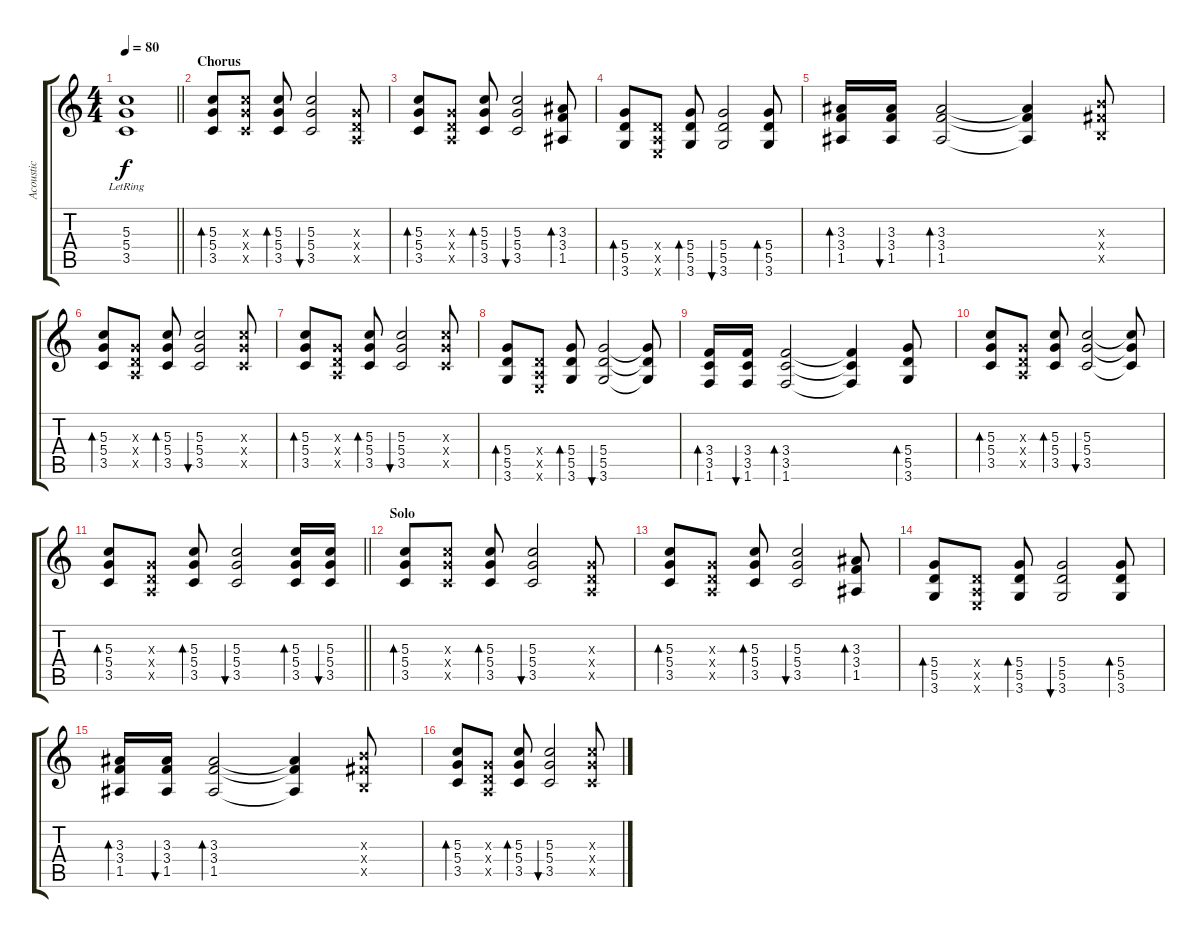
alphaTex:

\track ("Acoustic" "Acoustic") {instrument acousticguitarsteel}
\staff {score tabs}
\tuning (E4 B3 G3 D3 A2 E2) {hide}
\ts (4 4)
\tempo 80
\clef g2
\barLineRight lightlight
\ks c
(5.3{lr} 5.4{lr} 3.5{lr}).1{dy f} |
\section ("" "Chorus")
(5.3 5.4 3.5).8{bd 120} (5.3{x} 5.4{x} 3.5{x}).8 (5.3 5.4 3.5).8{bd 120} (5.3 5.4 3.5).2{bu 120} (0.3{x} 0.4{x} 0.5{x}).8 |
(5.3 5.4 3.5).8{bd 120} (0.3{x} 0.4{x} 0.5{x}).8 (5.3 5.4 3.5).8{bd 120} (5.3 5.4 3.5).2{bu 120} (3.3 3.4 1.5).8{bd 120} |
(5.4 5.5 3.6).8{bd 120} (0.4{x} 0.5{x} 0.6{x}).8 (5.4 5.5 3.6).8{bd 120} (5.4 5.5 3.6).2{bu 120} (5.4 5.5 3.6).8{bd 120} |
(3.3 3.4 1.5).16{bd 120} (3.3 3.4 1.5).16{bu 120} (3.3 3.4 1.5).2{bd 120} (3.3{t} 3.4{t} 1.5{t}).4 (4.3{x} 4.4{x} 2.5{x}).8 |
(5.3 5.4 3.5).8{bd 240} (0.3{x} 0.4{x} 0.5{x}).8 (5.3 5.4 3.5).8{bd 240} (5.3 5.4 3.5).2{bu 240} (5.3{x} 5.4{x} 3.5{x}).8 |
(5.3 5.4 3.5).8{bd 120} (0.3{x} 0.4{x} 0.5{x}).8 (5.3 5.4 3.5).8{bd 120} (5.3 5.4 3.5).2{bu 120} (5.3{x} 5.4{x} 3.5{x}).8 |
(5.4 5.5 3.6).8{bd 120} (0.4{x} 0.5{x} 0.6{x}).8 (5.4 5.5 3.6).8{bd 120} (5.4 5.5 3.6).2{bu 120} (5.4{t} 5.5{t} 3.6{t}).8 |
(3.4 3.5 1.6).16{bd 120} (3.4 3.5 1.6).16{bu 120} (3.4 3.5 1.6).2{bd 120} (3.4{t} 3.5{t} 1.6{t}).4 (5.4 5.5 3.6).8{bd 120} |
(5.3 5.4 3.5).8{bd 120} (0.3{x} 0.4{x} 0.5{x}).8 (5.3 5.4 3.5).8{bd 120} (5.3 5.4 3.5).2{bu 120} (5.3{t} 5.4{t} 3.5{t}).8 |
\barLineRight lightlight
(5.3 5.4 3.5).8{bd 120} (0.3{x} 0.4{x} 0.5{x}).8 (5.3 5.4 3.5).8{bd 120} (5.3 5.4 3.5).2{bu 120} (5.3 5.4 3.5).16{bd 120} (5.3 5.4 3.5).16{bu 120} |
\section ("" "Solo")
(5.3 5.4 3.5).8{bd 120 balance 8} (5.3{x} 5.4{x} 3.5{x}).8 (5.3 5.4 3.5).8{bd 120} (5.3 5.4 3.5).2{bu 120} (0.3{x} 0.4{x} 0.5{x}).8 |
(5.3 5.4 3.5).8{bd 120} (0.3{x} 0.4{x} 0.5{x}).8 (5.3 5.4 3.5).8{bd 120} (5.3 5.4 3.5).2{bu 120} (3.3 3.4 1.5).8{bd 120} |
(5.4 5.5 3.6).8{bd 120} (0.4{x} 0.5{x} 0.6{x}).8 (5.4 5.5 3.6).8{bd 120} (5.4 5.5 3.6).2{bu 120} (5.4 5.5 3.6).8{bd 120} |
(3.3 3.4 1.5).16{bd 120} (3.3 3.4 1.5).16{bu 120} (3.3 3.4 1.5).2{bd 120} (3.3{t} 3.4{t} 1.5{t}).4 (4.3{x} 4.4{x} 2.5{x}).8 |
(5.3 5.4 3.5).8{bd 240} (0.3{x} 0.4{x} 0.5{x}).8 (5.3 5.4 3.5).8{bd 240} (5.3 5.4 3.5).2{bu 240} (5.3{x} 5.4{x} 3.5{x}).8
